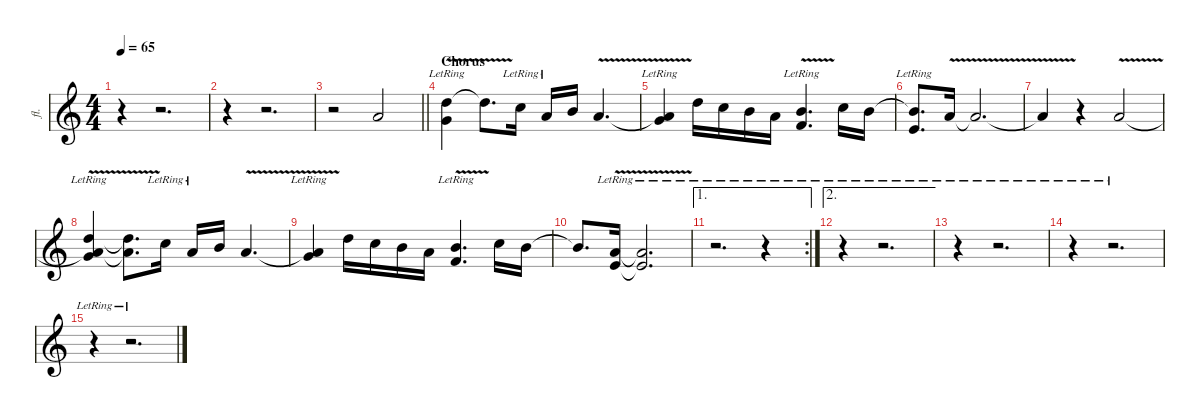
\defaultSystemsLayout 4
\hideDynamics
\bracketExtendMode nobrackets
\otherSystemsTrackNameOrientation horizontal
\track ("Flute" "fl.") {instrument flute}
\staff {score}
\tuning (E4 B3 G3 D3 A2 E2)
\ts (4 4)
\tempo 65
\clef g2
\ks c
r.4{dy f beam Down} r.2{d beam Down} |
r.4{beam Down} r.2{d beam Down} |
\barLineRight lightlight
r.2{beam Down} 10.2.2{beam Up} |
\section ("" "Chorus")
(10.1{v} 17.4{lr}).4{dy mp beam Down} 10.1{v t}.8{d dy f beam Down} 13.2{lr}.16{dy mf beam Down} 19.4{lr}.16{dy mp beam Up} 12.2.16{dy mf beam Up} 10.2{v}.4{d beam Up} |
(10.2{v t} 17.4{lr}).4{dy f beam Up} 10.1.16{dy ff beam Down} 13.2.16{dy mp beam Down} 12.2.16{dy mf beam Down} 10.2.16{dy mp beam Down} (12.2{v} 15.4{lr}).4{d dy mf beam Up} 13.2.16{beam Down} 12.2.16{beam Down} |
(12.2{t} 14.4{lr}).8{d dy f beam Up} 10.2{v}.16{dy mf beam Up} 10.2{v t}.2{d dy f beam Up} |
10.2{v t}.4{beam Up} r.4{beam Up} 10.2{v}.2{beam Up} |
(10.1 17.4{lr} 10.2{v t}).4{beam Up} (10.1{t} 10.2{v t}).8{d beam Down} 17.3{lr}.16{dy mf beam Down} 19.4{lr}.16{dy mp beam Up} 16.3.16{dy mf beam Up} 14.3{v}.4{d beam Up} |
(14.3{v t} 17.4{lr}).4{dy f beam Up} 15.2.16{beam Down} 17.3.16{dy mp beam Down} 16.3.16{dy mf beam Down} 14.3.16{dy mp beam Down} (16.3{v} 15.4{lr}).4{d dy mf beam Up} 17.3.16{beam Down} 16.3.16{beam Down} |
16.3{t}.8{d dy f beam Up} (14.3{v} 14.4{lr}).16{dy mf beam Up} (14.3{v t} 14.4{lr t}).2{d dy f beam Up} |
\ae 1
\rc 2
r.2{d beam Down} r.4{beam Down} |
\ae 2
r.4{beam Down} r.2{d beam Down} |
r.4{beam Down} r.2{d beam Down} |
r.4{beam Down} r.2{d beam Down} |
\tempo (30 0.25 hide)
r.4{beam Down} r.2{d beam Down}
